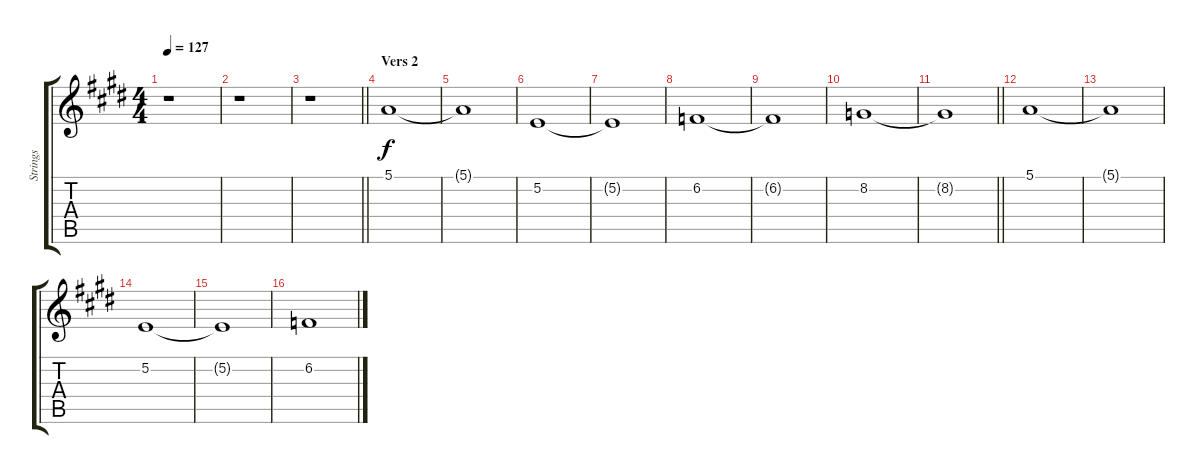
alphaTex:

\track ("Strings" "Strings") {instrument violin}
\staff {score tabs}
\tuning (E4 B3 G3 D3 A2 E2) {hide}
\ts (4 4)
\tempo 127
\clef g2
\ks e
r.1{dy f} |
r.1 |
\barLineRight lightlight
r.1 |
\section ("" "Vers 2")
5.1.1 |
5.1{t}.1 |
5.2.1 |
5.2{t}.1 |
6.2.1 |
6.2{t}.1 |
8.2.1 |
\barLineRight lightlight
8.2{t}.1 |
5.1.1 |
5.1{t}.1 |
5.2.1 |
5.2{t}.1 |
6.2.1
